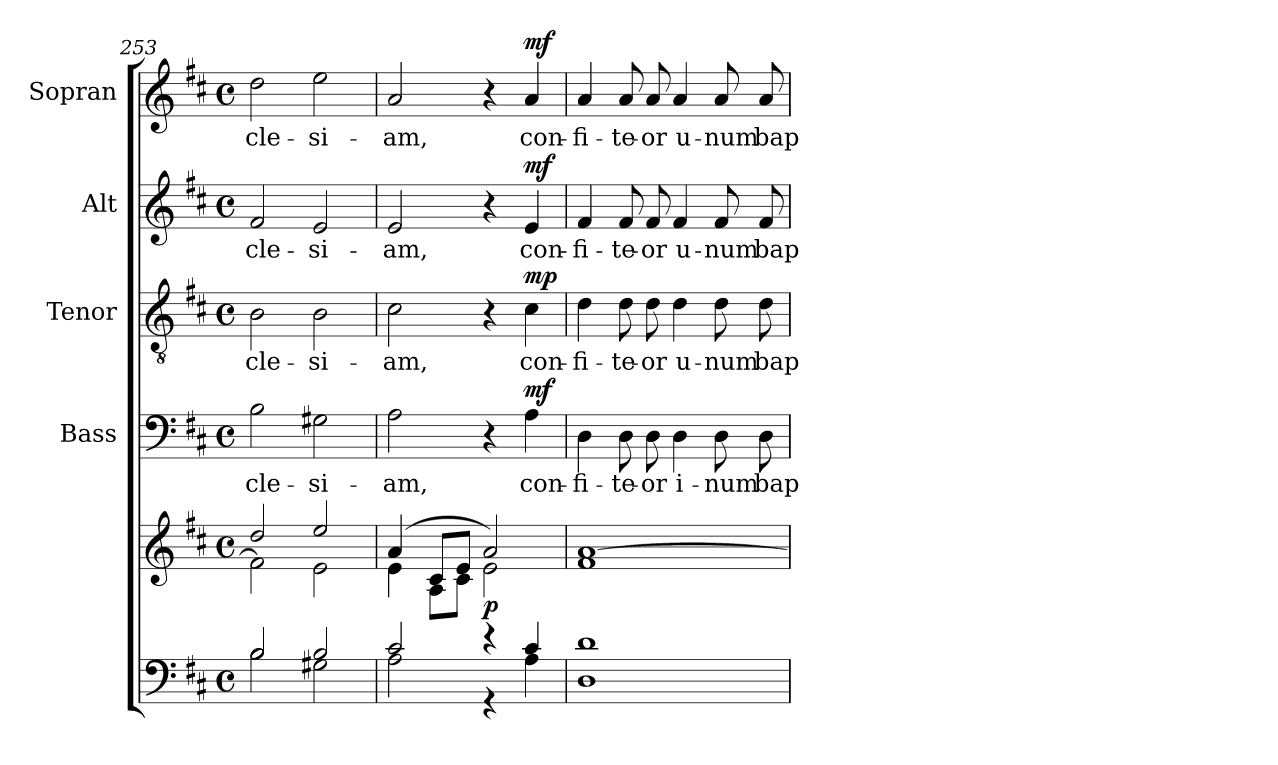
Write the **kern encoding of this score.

**kern	**kern	**dynam	**kern	**text	**dynam	**kern	**text	**dynam	**kern	**text	**dynam	**kern	**text	**dynam
*part5	*part5	*part5	*part4	*part4	*part4	*part3	*part3	*part3	*part2	*part2	*part2	*part1	*part1	*part1
*staff6	*staff5	*staff5/6	*staff4	*staff4	*staff4	*staff3	*staff3	*staff3	*staff2	*staff2	*staff2	*staff1	*staff1	*staff1
*	*	*	*I"Bass	*	*	*I"Tenor	*	*	*I"Alt	*	*	*I"Sopran	*	*
*	*	*	*I'B.	*	*	*I'T.	*	*	*I'A.	*	*	*I'S.	*	*
!!LO:PB:g=z
*clefF4	*clefG2	*	*clefF4	*	*	*clefGv2	*	*	*clefG2	*	*	*clefG2	*	*
*k[f#c#]	*k[f#c#]	*	*k[f#c#]	*	*	*k[f#c#]	*	*	*k[f#c#]	*	*	*k[f#c#]	*	*
*D:	*D:	*	*D:	*	*	*D:	*	*	*D:	*	*	*D:	*	*
*M4/4	*M4/4	*	*M4/4	*	*	*M4/4	*	*	*M4/4	*	*	*M4/4	*	*
*met(c)	*met(c)	*	*met(c)	*	*	*met(c)	*	*	*met(c)	*	*	*met(c)	*	*
=253	=253	=253	=253	=253	=253	=253	=253	=253	=253	=253	=253	=253	=253	=253
*^	*^	*	*	*	*	*	*	*	*	*	*	*	*	*
!	!	!	!	!	!	!LO:LY:b	!	!	!LO:LY:b	!	!	!LO:LY:b	!	!	!LO:LY:b	!
2B/	2B\	2dd/	2f#\]	.	2B\	-cle-	.	2B\	-cle-	.	2f#/	-cle-	.	2dd\	-cle-	.
!	!	!	!	!	!	!LO:LY:b	!	!	!LO:LY:b	!	!	!LO:LY:b	!	!	!LO:LY:b	!
2B/	2G#X\	2ee/	2e\	.	2G#X\	-si-	.	2B\	-si-	.	2e/	-si-	.	2ee\	-si-	.
=254	=254	=254	=254	=254	=254	=254	=254	=254	=254	=254	=254	=254	=254	=254	=254	=254
!	!	!	!	!	!	!LO:LY:b	!	!	!LO:LY:b	!	!	!LO:LY:b	!	!	!LO:LY:b	!
2c#/	2A\	(4a/	4e\	.	2A\	-am,	.	2c#\	-am,	.	2e/	-am,	.	2a/	-am,	.
.	.	8c#/L	8A\L	.	.	.	.	.	.	.	.	.	.	.	.	.
.	.	8e/J	8c#\J	.	.	.	.	.	.	.	.	.	.	.	.	.
!	!	!	!	!LO:DY:b	!	!	!	!	!	!	!	!	!	!	!	!
4r	4r	2a/)	2e\	p	4r	.	.	4r	.	.	4r	.	.	4r	.	.
!	!	!	!	!	!	!LO:LY:b	!LO:DY:a	!	!LO:LY:b	!LO:DY:a	!	!LO:LY:b	!LO:DY:a	!	!LO:LY:b	!LO:DY:a
4c#/	4A\	.	.	.	4A\	con-	mf	4c#\	con-	mp	4e/	con-	mf	4a/	con-	mf
=255	=255	=255	=255	=255	=255	=255	=255	=255	=255	=255	=255	=255	=255	=255	=255	=255
!	!	!	!	!	!	!LO:LY:b	!	!	!LO:LY:b	!	!	!LO:LY:b	!	!	!LO:LY:b	!
1d	1D	[>1a	1f#	.	4D\	-fi-	.	4d\	-fi-	.	4f#/	-fi-	.	4a/	-fi-	.
!	!	!	!	!	!	!LO:LY:b	!	!	!LO:LY:b	!	!	!LO:LY:b	!	!	!LO:LY:b	!
.	.	.	.	.	8D\	-te-	.	8d\	-te-	.	8f#/	-te-	.	8a/	-te-	.
!	!	!	!	!	!	!LO:LY:b	!	!	!LO:LY:b	!	!	!LO:LY:b	!	!	!LO:LY:b	!
.	.	.	.	.	8D\	-or	.	8d\	-or	.	8f#/	-or	.	8a/	-or	.
!	!	!	!	!	!	!LO:LY:b	!	!	!LO:LY:b	!	!	!LO:LY:b	!	!	!LO:LY:b	!
.	.	.	.	.	4D\	i-	.	4d\	u-	.	4f#/	u-	.	4a/	u-	.
!	!	!	!	!	!	!LO:LY:b	!	!	!LO:LY:b	!	!	!LO:LY:b	!	!	!LO:LY:b	!
.	.	.	.	.	8D\	-num	.	8d\	-num	.	8f#/	-num	.	8a/	-num	.
!	!	!	!	!	!	!LO:LY:b	!	!	!LO:LY:b	!	!	!LO:LY:b	!	!	!LO:LY:b	!
.	.	.	.	.	8D\	bap-	.	8d\	bap-	.	8f#/	bap-	.	8a/	bap-	.
*v	*v	*	*	*	*	*	*	*	*	*	*	*	*	*	*	*
*	*v	*v	*	*	*	*	*	*	*	*	*	*	*	*	*
=	=	=	=	=	=	=	=	=	=	=	=	=	=	=
*-	*-	*-	*-	*-	*-	*-	*-	*-	*-	*-	*-	*-	*-	*-
